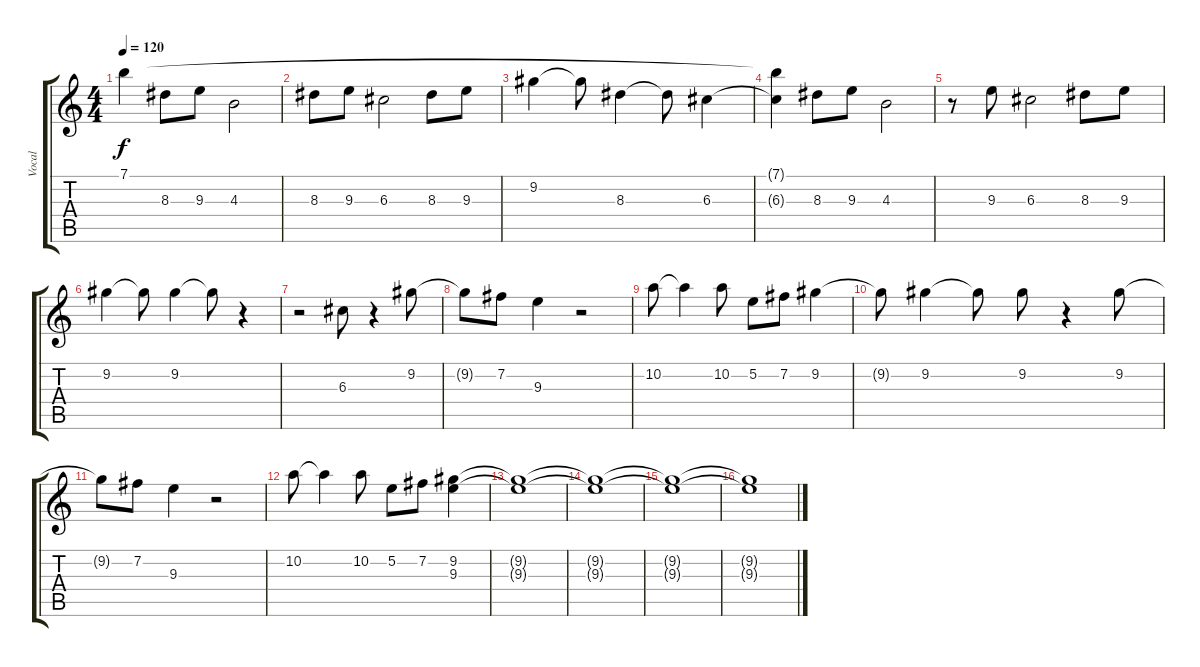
\track ("Vocal" "Vocal") {instrument distortionguitar}
\staff {score tabs}
\tuning (E4 B3 G3 D3 A2 E2) {hide}
\ts (4 4)
\tempo 120
\clef g2
\ks c
7.1{t}.4{dy f} 8.3.8 9.3.8 4.3.2 |
8.3.8 9.3.8 6.3.2 8.3.8 9.3.8 |
9.2.4 9.2{t}.8 8.3.4 8.3{t}.8 6.3.4 |
(7.1{t} 6.3{t}).4 8.3.8 9.3.8 4.3.2 |
r.8 9.3.8 6.3.2 8.3.8 9.3.8 |
9.2.4 9.2{t}.8 9.2.4 9.2{t}.8 r.4 |
r.2 6.3.8 r.4 9.2.8 |
9.2{t}.8 7.2.8 9.3.4 r.2 |
10.2.8 10.2{t}.4 10.2.8 5.2.8 7.2.8 9.2.4 |
9.2{t}.8 9.2.4 9.2{t}.8 9.2.8 r.4 9.2.8 |
9.2{t}.8 7.2.8 9.3.4 r.2 |
10.2.8 10.2{t}.4 10.2.8 5.2.8 7.2.8 (9.2 9.3).4 |
(9.2{t} 9.3{t}).1 |
(9.2{t} 9.3{t}).1 |
(9.2{t} 9.3{t}).1 |
(9.2{t} 9.3{t}).1
